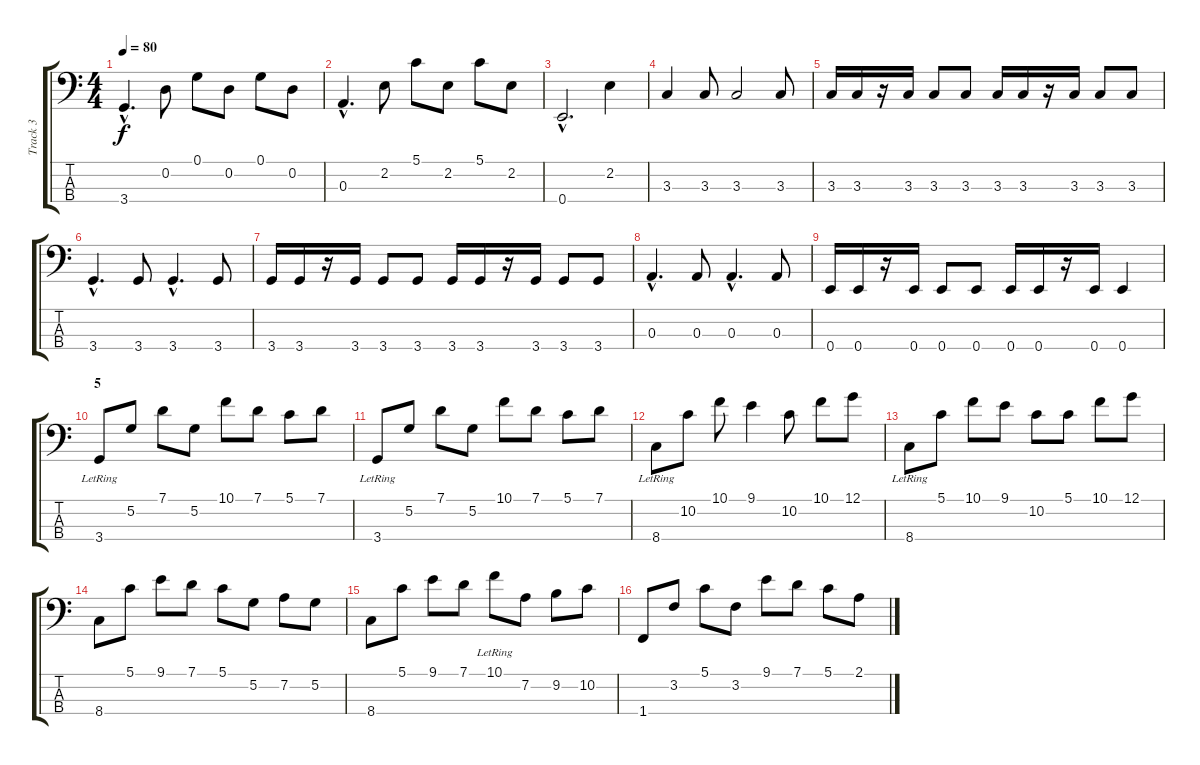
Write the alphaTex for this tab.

\track ("Track 3" "Track 3") {instrument electricbassfinger}
\staff {score tabs}
\tuning (G2 D2 A1 E1) {hide}
\ts (4 4)
\tempo 80
\clef f4
\ks c
3.4{hac}.4{d dy f} 0.2.8 0.1.8 0.2.8 0.1.8 0.2.8 |
0.3{hac}.4{d} 2.2.8 5.1.8 2.2.8 5.1.8 2.2.8 |
0.4{hac}.2{d} 2.2.4 |
3.3.4 3.3.8 3.3.2 3.3.8 |
3.3.16 3.3.16 r.16 3.3.16 3.3.8 3.3.8 3.3.16 3.3.16 r.16 3.3.16 3.3.8 3.3.8 |
3.4{hac}.4{d} 3.4.8 3.4{hac}.4{d} 3.4.8 |
3.4.16 3.4.16 r.16 3.4.16 3.4.8 3.4.8 3.4.16 3.4.16 r.16 3.4.16 3.4.8 3.4.8 |
0.3{hac}.4{d} 0.3.8 0.3{hac}.4{d} 0.3.8 |
0.4.16 0.4.16 r.16 0.4.16 0.4.8 0.4.8 0.4.16 0.4.16 r.16 0.4.16 0.4.4 |
\section ("" "5")
3.4{lr}.8 5.2.8 7.1.8 5.2.8 10.1.8 7.1.8 5.1.8 7.1.8 |
3.4{lr}.8 5.2.8 7.1.8 5.2.8 10.1.8 7.1.8 5.1.8 7.1.8 |
8.4{lr}.8 10.2.8 10.1.8 9.1.4 10.2.8 10.1.8 12.1.8 |
8.4{lr}.8 5.1.8 10.1.8 9.1.8 10.2.8 5.1.8 10.1.8 12.1.8 |
8.4.8 5.1.8 9.1.8 7.1.8 5.1.8 5.2.8 7.2.8 5.2.8 |
8.4.8 5.1.8 9.1.8 7.1.8 10.1{lr}.8 7.2.8 9.2.8 10.2.8 |
1.4.8 3.2.8 5.1.8 3.2.8 9.1.8 7.1.8 5.1.8 2.1.8
